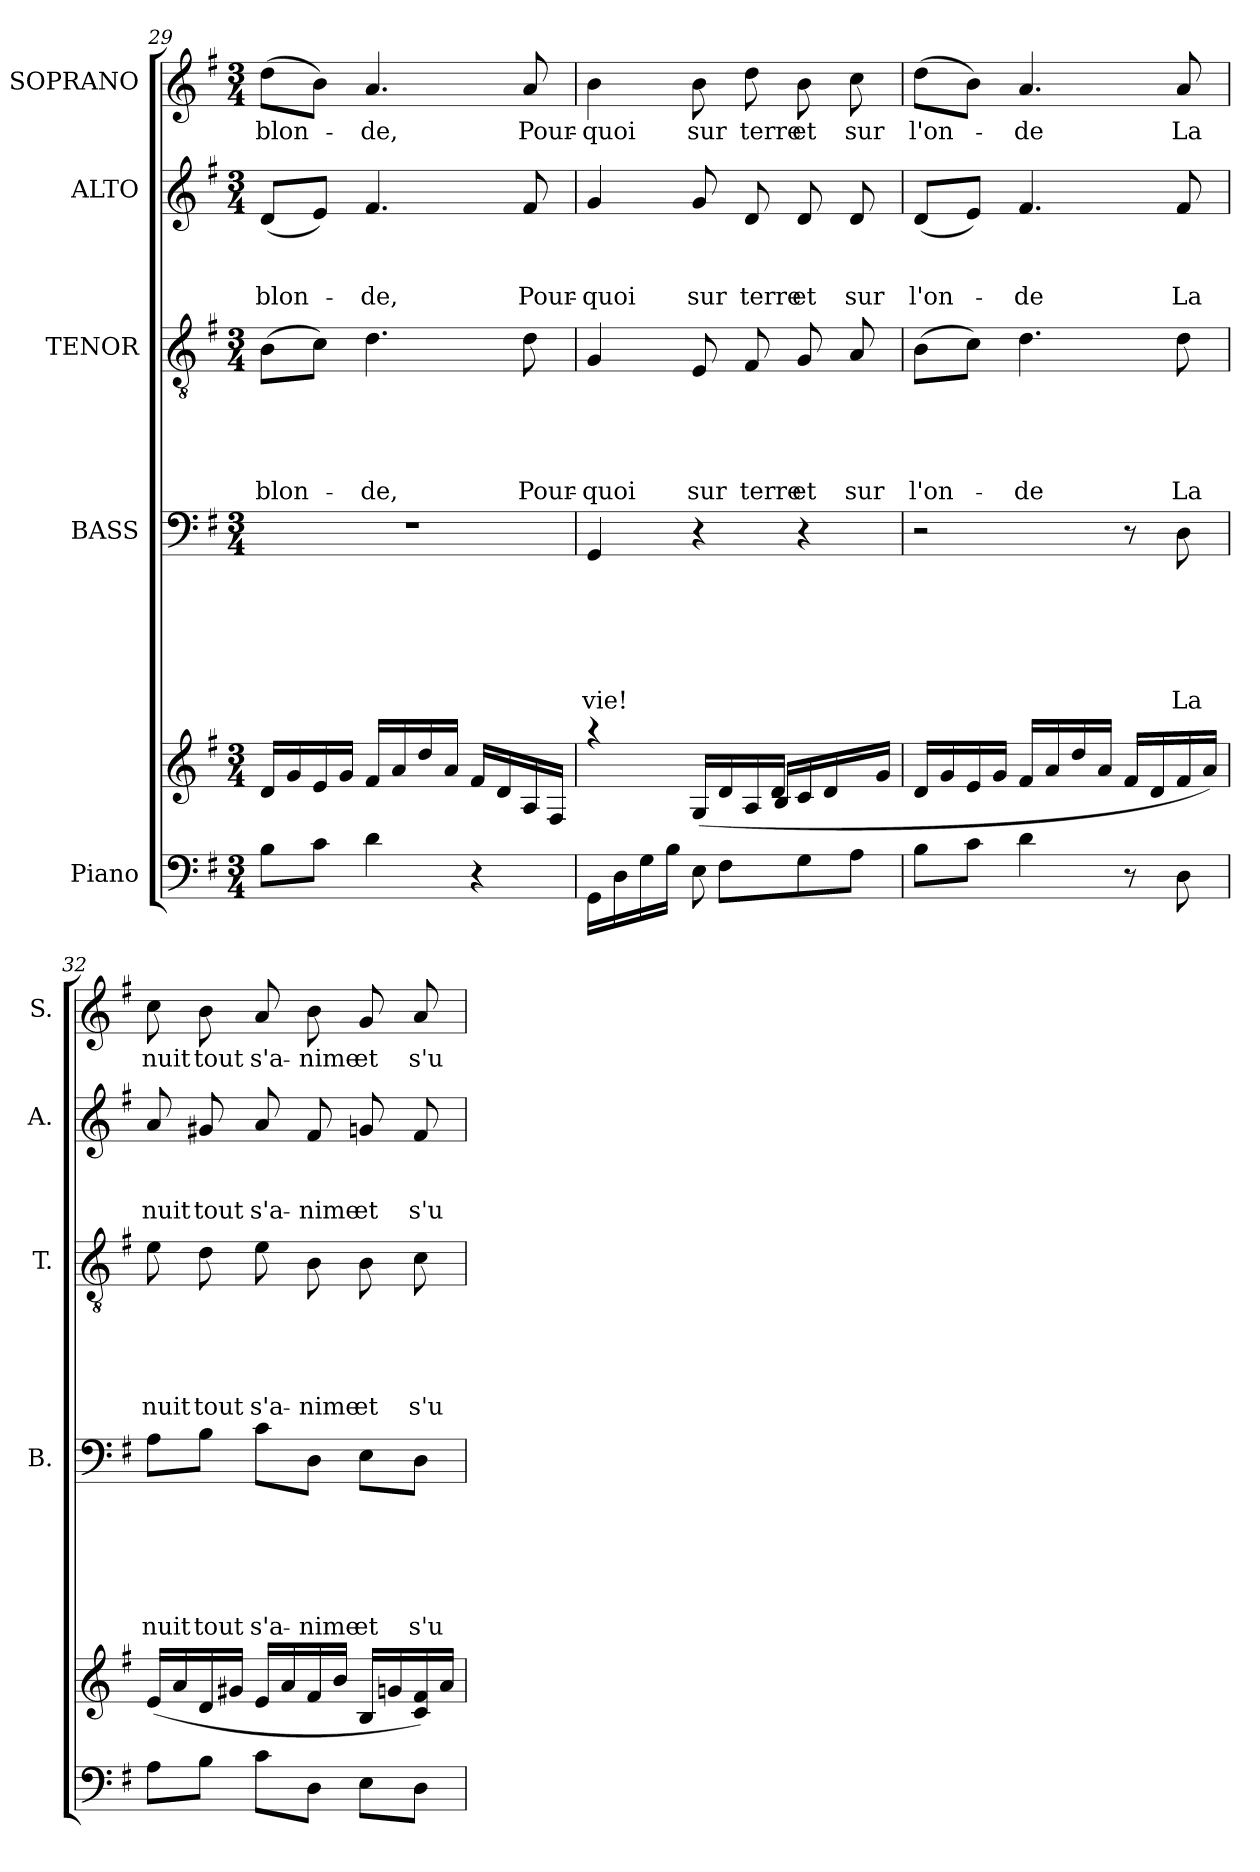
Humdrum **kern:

**kern	**kern	**kern	**text	**text	**text	**text	**text	**text	**kern	**text	**text	**text	**text	**text	**kern	**text	**text	**text	**kern	**text
*part5	*part5	*part4	*part4	*part4	*part4	*part4	*part4	*part4	*part3	*part3	*part3	*part3	*part3	*part3	*part2	*part2	*part2	*part2	*part1	*part1
*staff6	*staff5	*staff4	*staff4	*staff4	*staff4	*staff4	*staff4	*staff4	*staff3	*staff3	*staff3	*staff3	*staff3	*staff3	*staff2	*staff2	*staff2	*staff2	*staff1	*staff1
*I"Piano	*	*I"BASS	*	*	*	*	*	*	*I"TENOR	*	*	*	*	*	*I"ALTO	*	*	*	*I"SOPRANO	*
*	*	*I'B.	*	*	*	*	*	*	*I'T.	*	*	*	*	*	*I'A.	*	*	*	*I'S.	*
*clefF4	*clefG2	*clefF4	*	*	*	*	*	*	*clefGv2	*	*	*	*	*	*clefG2	*	*	*	*clefG2	*
*k[f#]	*k[f#]	*k[f#]	*	*	*	*	*	*	*k[f#]	*	*	*	*	*	*k[f#]	*	*	*	*k[f#]	*
*G:	*G:	*G:	*	*	*	*	*	*	*G:	*	*	*	*	*	*G:	*	*	*	*G:	*
*M3/4	*M3/4	*M3/4	*	*	*	*	*	*	*M3/4	*	*	*	*	*	*M3/4	*	*	*	*M3/4	*
=29	=29	=29	=29	=29	=29	=29	=29	=29	=29	=29	=29	=29	=29	=29	=29	=29	=29	=29	=29	=29
!	!	!LO:N:vis=1	!	!	!	!	!	!	!	!	!	!	!	!LO:LY:b	!	!	!	!LO:LY:b	!	!LO:LY:b
8B\L	16d/LL	2.r	.	.	.	.	.	.	(>8B\L	.	.	.	.	blon-	(<8d/L	.	.	blon-	(>8dd\L	blon-
.	16g/	.	.	.	.	.	.	.	.	.	.	.	.	.	.	.	.	.	.	.
8c\J	16e/	.	.	.	.	.	.	.	8c\J)	.	.	.	.	.	8e/J)	.	.	.	8b\J)	.
.	16g/JJ	.	.	.	.	.	.	.	.	.	.	.	.	.	.	.	.	.	.	.
!	!	!	!	!	!	!	!	!	!	!	!	!	!	!LO:LY:b	!	!	!	!LO:LY:b	!	!LO:LY:b
4d\	16f#/LL	.	.	.	.	.	.	.	4.d\	.	.	.	.	-de,	4.f#/	.	.	-de,	4.a/	-de,
.	16a/	.	.	.	.	.	.	.	.	.	.	.	.	.	.	.	.	.	.	.
.	16dd/	.	.	.	.	.	.	.	.	.	.	.	.	.	.	.	.	.	.	.
.	16a/JJ	.	.	.	.	.	.	.	.	.	.	.	.	.	.	.	.	.	.	.
4r	16f#/LL	.	.	.	.	.	.	.	.	.	.	.	.	.	.	.	.	.	.	.
.	16d/	.	.	.	.	.	.	.	.	.	.	.	.	.	.	.	.	.	.	.
!	!	!	!	!	!	!	!	!	!	!	!	!	!	!LO:LY:b	!	!	!	!LO:LY:b	!	!LO:LY:b
.	16A/	.	.	.	.	.	.	.	8d\	.	.	.	.	Pour-	8f#/	.	.	Pour-	8a/	Pour-
.	16F#/JJ	.	.	.	.	.	.	.	.	.	.	.	.	.	.	.	.	.	.	.
=30	=30	=30	=30	=30	=30	=30	=30	=30	=30	=30	=30	=30	=30	=30	=30	=30	=30	=30	=30	=30
*^	*^	*	*	*	*	*	*	*	*	*	*	*	*	*	*	*	*	*	*	*
!	!	!	!	!	!	!	!	!	!	!LO:LY:b	!	!	!	!	!	!LO:LY:b	!	!	!	!LO:LY:b	!	!LO:LY:b
16GG\LL	4ryy	4raa	4..ryy	4GG/	.	.	.	.	.	vie!	4G/	.	.	.	.	-quoi	4g/	.	.	-quoi	4b\	-quoi
16D\	.	.	.	.	.	.	.	.	.	.	.	.	.	.	.	.	.	.	.	.	.	.
16G\	.	.	.	.	.	.	.	.	.	.	.	.	.	.	.	.	.	.	.	.	.	.
16B\JJ	.	.	.	.	.	.	.	.	.	.	.	.	.	.	.	.	.	.	.	.	.	.
!	!	!	!	!	!	!	!	!	!	!	!	!	!	!	!	!LO:LY:b	!	!	!	!LO:LY:b	!	!LO:LY:b
8E\	16ryy	(<16G/LL	.	4r	.	.	.	.	.	.	8E/	.	.	.	.	sur	8g/	.	.	sur	8b\	sur
.	8F#\L	16d/	.	.	.	.	.	.	.	.	.	.	.	.	.	.	.	.	.	.	.	.
!	!	!	!	!	!	!	!	!	!	!	!	!	!	!	!	!LO:LY:b	!	!	!	!LO:LY:b	!	!LO:LY:b
4.ryy	.	16A/	.	.	.	.	.	.	.	.	8F#/	.	.	.	.	terre	8d/	.	.	terre	8dd\	terre
.	16ryy	16d/JJ	16B/LL	.	.	.	.	.	.	.	.	.	.	.	.	.	.	.	.	.	.	.
!	!	!	!	!	!	!	!	!	!	!	!	!	!	!	!	!LO:LY:b	!	!	!	!LO:LY:b	!	!LO:LY:b
.	8G\	4ryy	16c/	4r	.	.	.	.	.	.	8G/	.	.	.	.	et	8d/	.	.	et	8b\	et
.	.	.	16d/	.	.	.	.	.	.	.	.	.	.	.	.	.	.	.	.	.	.	.
!	!	!	!	!	!	!	!	!	!	!	!	!	!	!	!	!LO:LY:b	!	!	!	!LO:LY:b	!	!LO:LY:b
.	8A\J	.	16ryy	.	.	.	.	.	.	.	8A/	.	.	.	.	sur	8d/	.	.	sur	8cc\	sur
.	.	.	16g/JJ	.	.	.	.	.	.	.	.	.	.	.	.	.	.	.	.	.	.	.
*v	*v	*	*	*	*	*	*	*	*	*	*	*	*	*	*	*	*	*	*	*	*	*
=31	=31	=31	=31	=31	=31	=31	=31	=31	=31	=31	=31	=31	=31	=31	=31	=31	=31	=31	=31	=31	=31
!	!	!	!	!	!	!	!	!	!	!	!	!	!	!	!LO:LY:b	!	!	!	!LO:LY:b	!	!LO:LY:b
*	*v	*v	*	*	*	*	*	*	*	*	*	*	*	*	*	*	*	*	*	*	*
8B\L	16d/LL	2r	.	.	.	.	.	.	(>8B\L	.	.	.	.	l'on-	(<8d/L	.	.	l'on-	(>8dd\L	l'on-
.	16g/	.	.	.	.	.	.	.	.	.	.	.	.	.	.	.	.	.	.	.
8c\J	16e/	.	.	.	.	.	.	.	8c\J)	.	.	.	.	.	8e/J)	.	.	.	8b\J)	.
.	16g/JJ	.	.	.	.	.	.	.	.	.	.	.	.	.	.	.	.	.	.	.
!	!	!	!	!	!	!	!	!	!	!	!	!	!	!LO:LY:b	!	!	!	!LO:LY:b	!	!LO:LY:b
4d\	16f#/LL	.	.	.	.	.	.	.	4.d\	.	.	.	.	-de	4.f#/	.	.	-de	4.a/	-de
.	16a/	.	.	.	.	.	.	.	.	.	.	.	.	.	.	.	.	.	.	.
.	16dd/	.	.	.	.	.	.	.	.	.	.	.	.	.	.	.	.	.	.	.
.	16a/JJ	.	.	.	.	.	.	.	.	.	.	.	.	.	.	.	.	.	.	.
8r	16f#/LL	8r	.	.	.	.	.	.	.	.	.	.	.	.	.	.	.	.	.	.
.	16d/	.	.	.	.	.	.	.	.	.	.	.	.	.	.	.	.	.	.	.
!	!	!	!	!	!	!	!	!LO:LY:b	!	!	!	!	!	!LO:LY:b	!	!	!	!LO:LY:b	!	!LO:LY:b
8D\	16f#/	8D\	.	.	.	.	.	La	8d\	.	.	.	.	La	8f#/	.	.	La	8a/	La
.	16a/JJ)	.	.	.	.	.	.	.	.	.	.	.	.	.	.	.	.	.	.	.
!!LO:LB:g=z
=32	=32	=32	=32	=32	=32	=32	=32	=32	=32	=32	=32	=32	=32	=32	=32	=32	=32	=32	=32	=32
!	!	!	!	!	!	!	!	!LO:LY:b	!	!	!	!	!	!LO:LY:b	!	!	!	!LO:LY:b	!	!LO:LY:b
8A\L	(<16e/LL	8A\L	.	.	.	.	.	nuit	8e\	.	.	.	.	nuit	8a/	.	.	nuit	8cc\	nuit
.	16a/	.	.	.	.	.	.	.	.	.	.	.	.	.	.	.	.	.	.	.
!	!	!	!	!	!	!	!	!LO:LY:b	!	!	!	!	!	!LO:LY:b	!	!	!	!LO:LY:b	!	!LO:LY:b
8B\J	16d/	8B\J	.	.	.	.	.	tout	8d\	.	.	.	.	tout	8g#X/	.	.	tout	8b\	tout
.	16g#X/JJ	.	.	.	.	.	.	.	.	.	.	.	.	.	.	.	.	.	.	.
!	!	!	!	!	!	!	!	!LO:LY:b	!	!	!	!	!	!LO:LY:b	!	!	!	!LO:LY:b	!	!LO:LY:b
8c\L	16e/LL	8c\L	.	.	.	.	.	s'a-	8e\	.	.	.	.	s'a-	8a/	.	.	s'a-	8a/	s'a-
.	16a/	.	.	.	.	.	.	.	.	.	.	.	.	.	.	.	.	.	.	.
!	!	!	!	!	!	!	!	!LO:LY:b	!	!	!	!	!	!LO:LY:b:rj	!	!	!	!LO:LY:b	!	!LO:LY:b
8D\J	16f#/	8D\J	.	.	.	.	.	-nime	8B\	.	.	.	.	-nime	8f#/	.	.	-nime	8b\	-nime
.	16b/JJ	.	.	.	.	.	.	.	.	.	.	.	.	.	.	.	.	.	.	.
!	!	!	!	!	!	!	!	!LO:LY:b	!	!	!	!	!	!LO:LY:b	!	!	!	!LO:LY:b	!	!LO:LY:b
8E\L	16B/LL	8E\L	.	.	.	.	.	et	8B\	.	.	.	.	et	8gn/	.	.	et	8g/	et
.	16gn/	.	.	.	.	.	.	.	.	.	.	.	.	.	.	.	.	.	.	.
!	!	!	!	!	!	!	!	!LO:LY:b	!	!	!	!	!	!LO:LY:b	!	!	!	!LO:LY:b	!	!LO:LY:b
8D\J	16c/ 16f#/)	8D\J	.	.	.	.	.	s'u-	8c\	.	.	.	.	s'u-	8f#/	.	.	s'u-	8a/	s'u-
.	16a/JJ	.	.	.	.	.	.	.	.	.	.	.	.	.	.	.	.	.	.	.
=	=	=	=	=	=	=	=	=	=	=	=	=	=	=	=	=	=	=	=	=
*-	*-	*-	*-	*-	*-	*-	*-	*-	*-	*-	*-	*-	*-	*-	*-	*-	*-	*-	*-	*-
